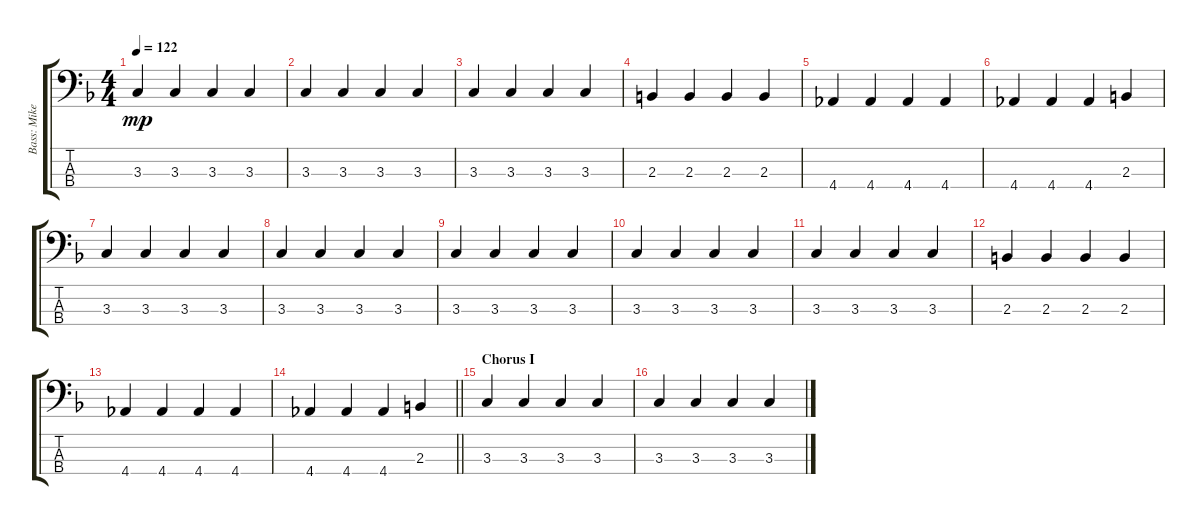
\track ("Bass: Mike" "Bass: Mike") {instrument electricbassfinger}
\staff {score tabs}
\tuning (G2 D2 A1 E1) {hide}
\ts (4 4)
\tempo 122
\clef f4
\ks f
3.3.4{dy mp} 3.3.4 3.3.4 3.3.4 |
3.3.4 3.3.4 3.3.4 3.3.4 |
3.3.4 3.3.4 3.3.4 3.3.4 |
2.3.4 2.3.4 2.3.4 2.3.4 |
4.4.4 4.4.4 4.4.4 4.4.4 |
4.4.4 4.4.4 4.4.4 2.3.4 |
3.3.4 3.3.4 3.3.4 3.3.4 |
3.3.4 3.3.4 3.3.4 3.3.4 |
3.3.4 3.3.4 3.3.4 3.3.4 |
3.3.4 3.3.4 3.3.4 3.3.4 |
3.3.4 3.3.4 3.3.4 3.3.4 |
2.3.4 2.3.4 2.3.4 2.3.4 |
4.4.4 4.4.4 4.4.4 4.4.4 |
\barLineRight lightlight
4.4.4 4.4.4 4.4.4 2.3.4 |
\section ("" "Chorus I")
3.3.4 3.3.4 3.3.4 3.3.4 |
3.3.4 3.3.4 3.3.4 3.3.4
